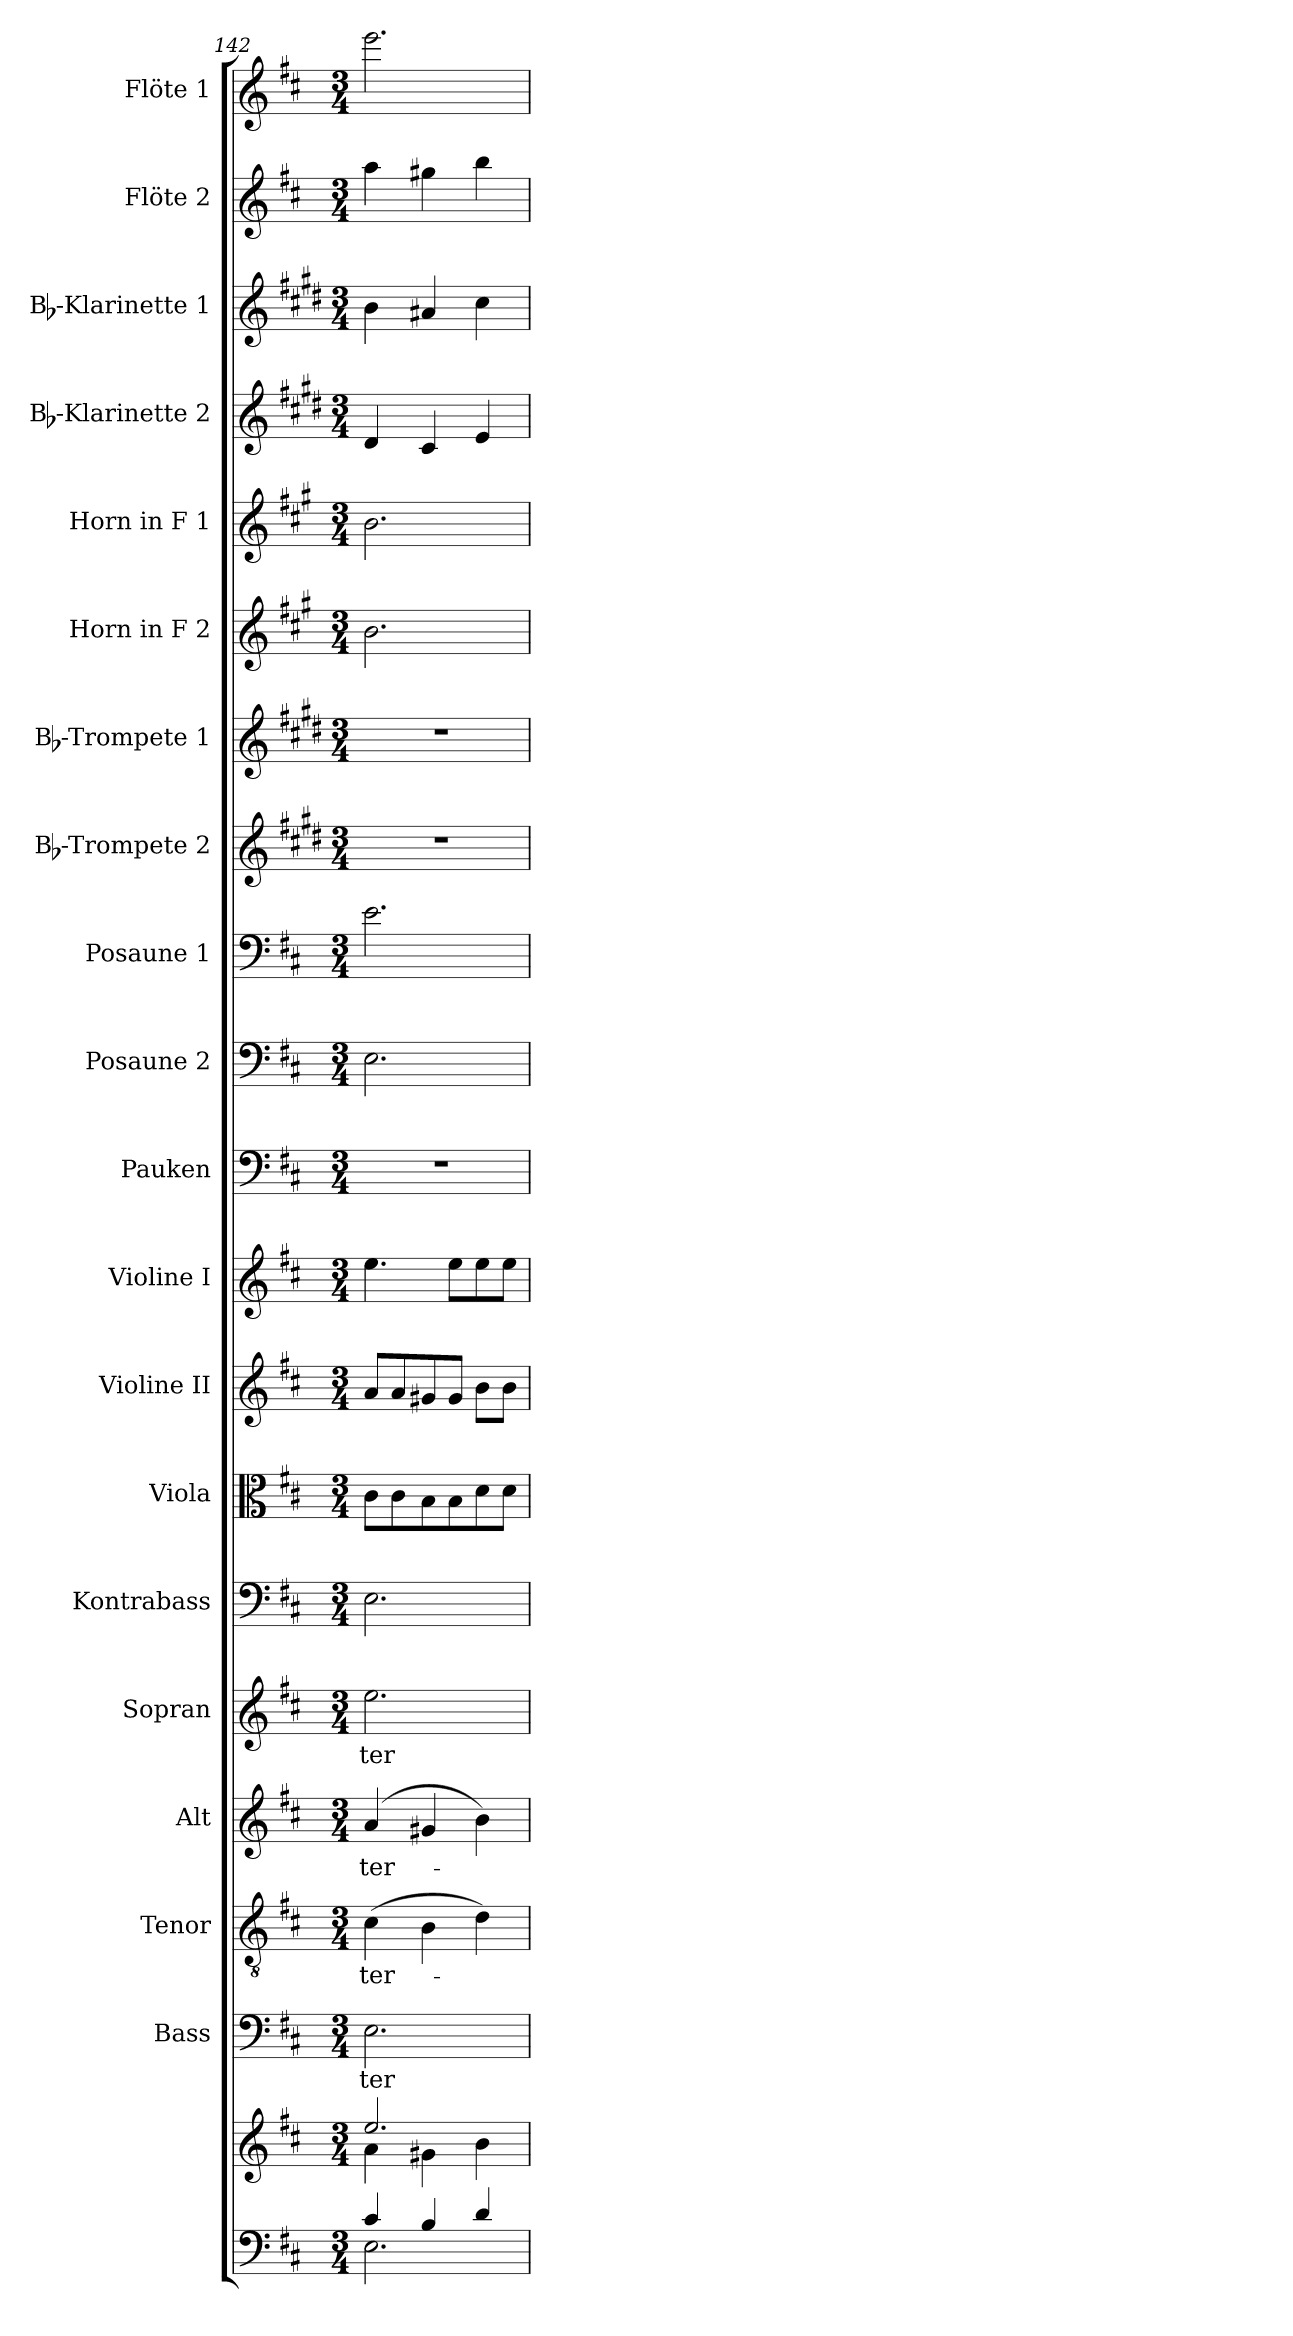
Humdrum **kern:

**kern	**kern	**kern	**text	**kern	**text	**kern	**text	**kern	**text	**kern	**kern	**kern	**kern	**kern	**kern	**kern	**kern	**kern	**kern	**kern	**kern	**kern	**kern	**kern
*part20	*part20	*part19	*part19	*part18	*part18	*part17	*part17	*part16	*part16	*part15	*part14	*part13	*part12	*part11	*part10	*part9	*part8	*part7	*part6	*part5	*part4	*part3	*part2	*part1
*staff21	*staff20	*staff19	*staff19	*staff18	*staff18	*staff17	*staff17	*staff16	*staff16	*staff15	*staff14	*staff13	*staff12	*staff11	*staff10	*staff9	*staff8	*staff7	*staff6	*staff5	*staff4	*staff3	*staff2	*staff1
*	*	*I"Bass	*	*I"Tenor	*	*I"Alt	*	*I"Sopran	*	*I"Kontrabass	*I"Viola	*I"Violine II	*I"Violine I	*I"Pauken	*I"Posaune 2	*I"Posaune 1	*I"Bb-Trompete 2	*I"Bb-Trompete 1	*I"Horn in F 2	*I"Horn in F 1	*I"Bb-Klarinette 2	*I"Bb-Klarinette 1	*I"Flöte 2	*I"Flöte 1
*	*	*I'B.	*	*I'T.	*	*I'A.	*	*I'S.	*	*I'Kb.	*I'Vla.	*I'Vl. II	*I'Vl. I	*I'Pk.	*I'Pos. 2	*I'Pos. 1	*I'Bb Trp. 2	*I'Bb Trp. 1	*	*	*I'Bb Kl. 2	*I'Bb Kl. 1	*I'Fl. 2	*I'Fl. 1
*clefF4	*clefG2	*clefF4	*	*clefGv2	*	*clefG2	*	*clefG2	*	*clefF4	*clefC3	*clefG2	*clefG2	*clefF4	*clefF4	*clefF4	*clefG2	*clefG2	*clefG2	*clefG2	*clefG2	*clefG2	*clefG2	*clefG2
*	*	*	*	*	*	*	*	*	*	*ITrd7c12	*	*	*	*	*	*	*ITrd1c2	*ITrd1c2	*ITrd4c7	*ITrd4c7	*ITrd1c2	*ITrd1c2	*	*
*k[f#c#]	*k[f#c#]	*k[f#c#]	*	*k[f#c#]	*	*k[f#c#]	*	*k[f#c#]	*	*k[f#c#]	*k[f#c#]	*k[f#c#]	*k[f#c#]	*k[f#c#]	*k[f#c#]	*k[f#c#]	*k[f#c#]	*k[f#c#]	*k[f#c#]	*k[f#c#]	*k[f#c#]	*k[f#c#]	*k[f#c#]	*k[f#c#]
*D:	*D:	*D:	*	*D:	*	*D:	*	*D:	*	*D:	*D:	*D:	*D:	*D:	*D:	*D:	*D:	*D:	*D:	*D:	*D:	*D:	*D:	*D:
*M3/4	*M3/4	*M3/4	*	*M3/4	*	*M3/4	*	*M3/4	*	*M3/4	*M3/4	*M3/4	*M3/4	*M3/4	*M3/4	*M3/4	*M3/4	*M3/4	*M3/4	*M3/4	*M3/4	*M3/4	*M3/4	*M3/4
=142	=142	=142	=142	=142	=142	=142	=142	=142	=142	=142	=142	=142	=142	=142	=142	=142	=142	=142	=142	=142	=142	=142	=142	=142
*^	*^	*	*	*	*	*	*	*	*	*	*	*	*	*	*	*	*	*	*	*	*	*	*	*
!	!	!	!	!	!LO:LY:b	!	!LO:LY:b	!	!LO:LY:b	!	!LO:LY:b	!	!	!	!	!	!	!	!	!	!	!	!	!	!	!
4c#/	2.E\	2.ee/	4a\	2.E\	ter-	(>4c#\	ter-	(4a/	ter-	2.ee\	ter-	2.EE\	8c#\L	8a/L	4.ee\	2.r	2.E\	2.e\	2.r	2.r	2.e\	2.e\	4c#/	4a\	4aa\	2.eee\
.	.	.	.	.	.	.	.	.	.	.	.	.	8c#\	8a/	.	.	.	.	.	.	.	.	.	.	.	.
4B/	.	.	4g#X\	.	.	4B\	.	4g#X/	.	.	.	.	8B\	8g#X/	.	.	.	.	.	.	.	.	4B/	4g#X/	4gg#X\	.
.	.	.	.	.	.	.	.	.	.	.	.	.	8B\	8g#/J	8ee\L	.	.	.	.	.	.	.	.	.	.	.
4d/	.	.	4b\	.	.	4d\)	.	4b\)	.	.	.	.	8d\	8b\L	8ee\	.	.	.	.	.	.	.	4d/	4b\	4bb\	.
.	.	.	.	.	.	.	.	.	.	.	.	.	8d\J	8b\J	8ee\J	.	.	.	.	.	.	.	.	.	.	.
*v	*v	*	*	*	*	*	*	*	*	*	*	*	*	*	*	*	*	*	*	*	*	*	*	*	*	*
*	*v	*v	*	*	*	*	*	*	*	*	*	*	*	*	*	*	*	*	*	*	*	*	*	*	*
=	=	=	=	=	=	=	=	=	=	=	=	=	=	=	=	=	=	=	=	=	=	=	=	=
*-	*-	*-	*-	*-	*-	*-	*-	*-	*-	*-	*-	*-	*-	*-	*-	*-	*-	*-	*-	*-	*-	*-	*-	*-
